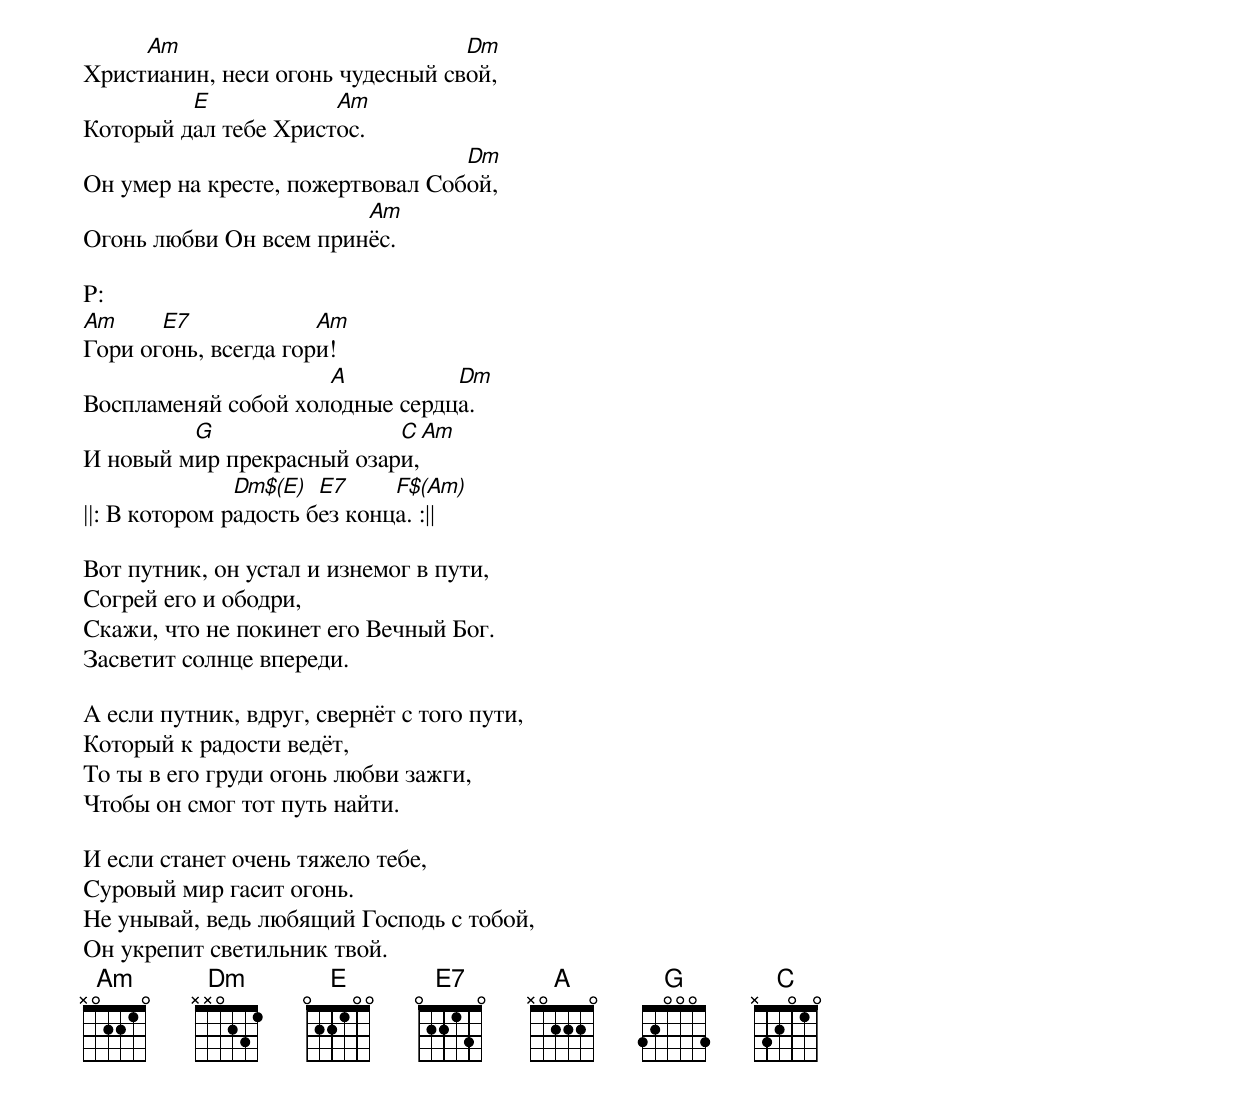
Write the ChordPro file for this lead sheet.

Христ[Am]ианин, неси огонь чудесный св[Dm]ой,
Который д[E]ал тебе Христ[Am]ос.
Он умер на кресте, пожертвовал Соб[Dm]ой,
Огонь любви Он всем прин[Am]ёс.

P:
[Am]Гори ог[E7]онь, всегда гор[Am]и!
Воспламеняй собой хол[A]одные сердц[Dm]а.
И новый м[G]ир прекрасный озар[C]и,[Am]
||: В котором р[Dm$(E)]адость б[E7]ез конц[F$(Am)]а. :||

Вот путник, он устал и изнемог в пути,
Согрей его и ободри,
Скажи, что не покинет его Вечный Бог.
Засветит солнце впереди.

А если путник, вдруг, свернёт с того пути,
Который к радости ведёт,
То ты в его груди огонь любви зажги,
Чтобы он смог тот путь найти.

И если станет очень тяжело тебе,
Суровый мир гасит огонь.
Не унывай, ведь любящий Господь с тобой,
Он укрепит светильник твой.
